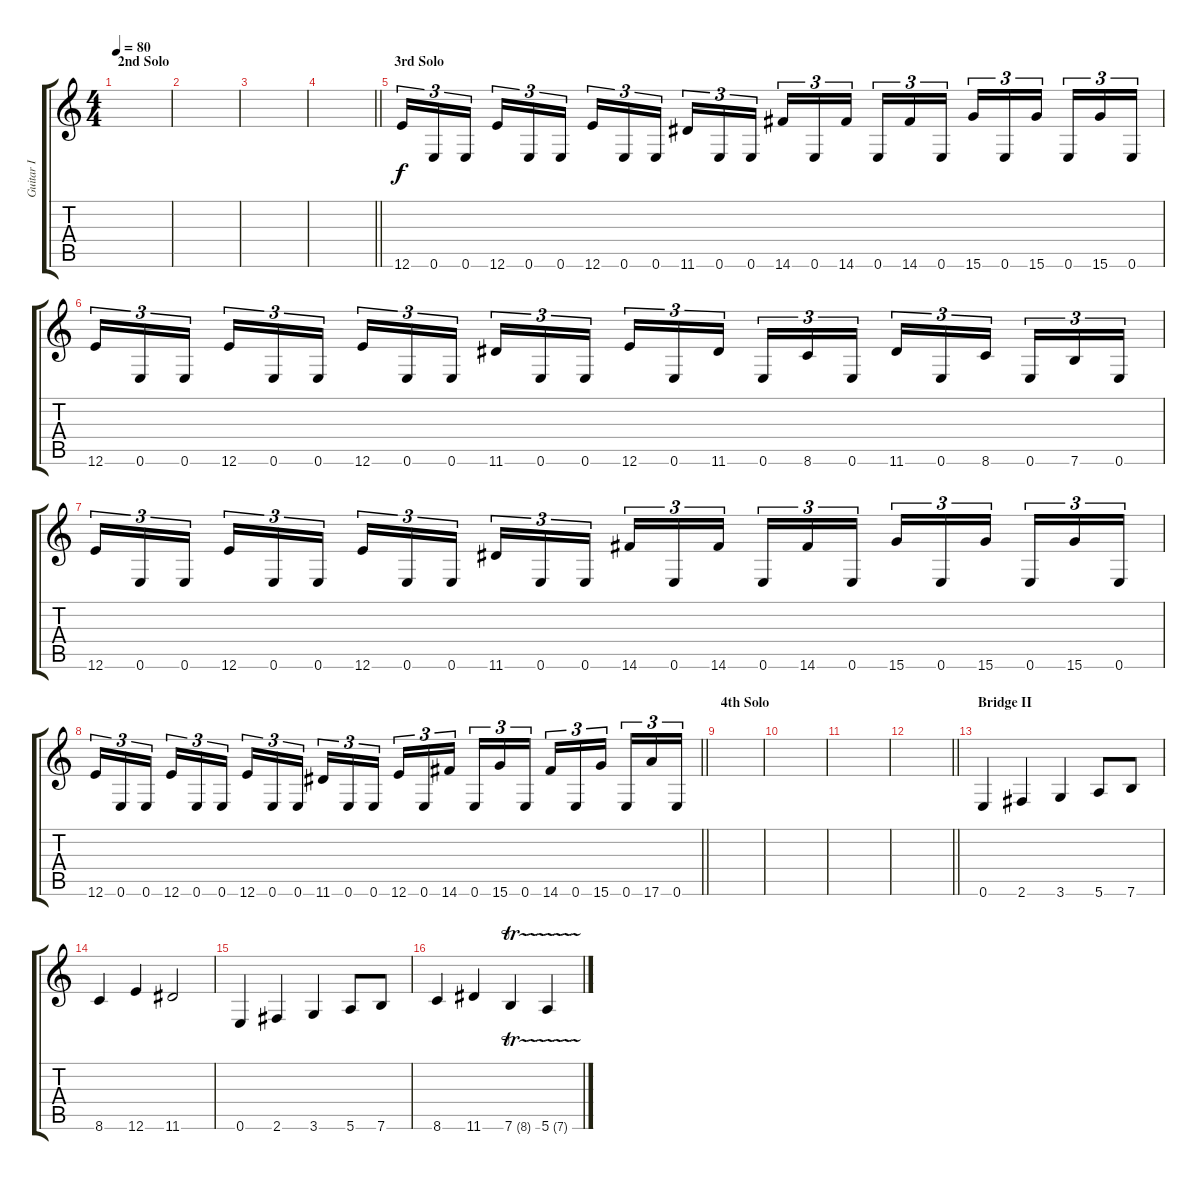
\track ("Guitar I" "Guitar I") {instrument distortionguitar}
\staff {score tabs}
\tuning (E4 B3 G3 D3 A2 E2) {hide}
\ts (4 4)
\section ("" "2nd Solo")
\tempo 80
\clef g2
\ks c
|
|
|
\barLineRight lightlight
|
\section ("" "3rd Solo")
12.6.16{tu (3 2)} 0.6.16{tu (3 2)} 0.6.16{tu (3 2) beam splitsecondary} 12.6.16{tu (3 2)} 0.6.16{tu (3 2)} 0.6.16{tu (3 2)} 12.6.16{tu (3 2)} 0.6.16{tu (3 2)} 0.6.16{tu (3 2) beam splitsecondary} 11.6.16{tu (3 2)} 0.6.16{tu (3 2)} 0.6.16{tu (3 2)} 14.6.16{tu (3 2)} 0.6.16{tu (3 2)} 14.6.16{tu (3 2) beam splitsecondary} 0.6.16{tu (3 2)} 14.6.16{tu (3 2)} 0.6.16{tu (3 2)} 15.6.16{tu (3 2)} 0.6.16{tu (3 2)} 15.6.16{tu (3 2) beam splitsecondary} 0.6.16{tu (3 2)} 15.6.16{tu (3 2)} 0.6.16{tu (3 2)} |
12.6.16{tu (3 2)} 0.6.16{tu (3 2)} 0.6.16{tu (3 2) beam splitsecondary} 12.6.16{tu (3 2)} 0.6.16{tu (3 2)} 0.6.16{tu (3 2)} 12.6.16{tu (3 2)} 0.6.16{tu (3 2)} 0.6.16{tu (3 2) beam splitsecondary} 11.6.16{tu (3 2)} 0.6.16{tu (3 2)} 0.6.16{tu (3 2)} 12.6.16{tu (3 2)} 0.6.16{tu (3 2)} 11.6.16{tu (3 2) beam splitsecondary} 0.6.16{tu (3 2)} 8.6.16{tu (3 2)} 0.6.16{tu (3 2)} 11.6.16{tu (3 2)} 0.6.16{tu (3 2)} 8.6.16{tu (3 2) beam splitsecondary} 0.6.16{tu (3 2)} 7.6.16{tu (3 2)} 0.6.16{tu (3 2)} |
12.6.16{tu (3 2)} 0.6.16{tu (3 2)} 0.6.16{tu (3 2) beam splitsecondary} 12.6.16{tu (3 2)} 0.6.16{tu (3 2)} 0.6.16{tu (3 2)} 12.6.16{tu (3 2)} 0.6.16{tu (3 2)} 0.6.16{tu (3 2) beam splitsecondary} 11.6.16{tu (3 2)} 0.6.16{tu (3 2)} 0.6.16{tu (3 2)} 14.6.16{tu (3 2)} 0.6.16{tu (3 2)} 14.6.16{tu (3 2) beam splitsecondary} 0.6.16{tu (3 2)} 14.6.16{tu (3 2)} 0.6.16{tu (3 2)} 15.6.16{tu (3 2)} 0.6.16{tu (3 2)} 15.6.16{tu (3 2) beam splitsecondary} 0.6.16{tu (3 2)} 15.6.16{tu (3 2)} 0.6.16{tu (3 2)} |
\barLineRight lightlight
12.6.16{tu (3 2)} 0.6.16{tu (3 2)} 0.6.16{tu (3 2) beam splitsecondary} 12.6.16{tu (3 2)} 0.6.16{tu (3 2)} 0.6.16{tu (3 2)} 12.6.16{tu (3 2)} 0.6.16{tu (3 2)} 0.6.16{tu (3 2) beam splitsecondary} 11.6.16{tu (3 2)} 0.6.16{tu (3 2)} 0.6.16{tu (3 2)} 12.6.16{tu (3 2)} 0.6.16{tu (3 2)} 14.6.16{tu (3 2) beam splitsecondary} 0.6.16{tu (3 2)} 15.6.16{tu (3 2)} 0.6.16{tu (3 2)} 14.6.16{tu (3 2)} 0.6.16{tu (3 2)} 15.6.16{tu (3 2) beam splitsecondary} 0.6.16{tu (3 2)} 17.6.16{tu (3 2)} 0.6.16{tu (3 2)} |
\section ("" "4th Solo")
|
|
|
\barLineRight lightlight
|
\section ("" "Bridge II")
0.6.4 2.6.4 3.6.4 5.6.8 7.6.8 |
8.6.4 12.6.4 11.6.2 |
0.6.4 2.6.4 3.6.4 5.6.8 7.6.8 |
8.6.4 11.6.4 7.6{tr (8 32)}.4 5.6{tr (7 32)}.4
